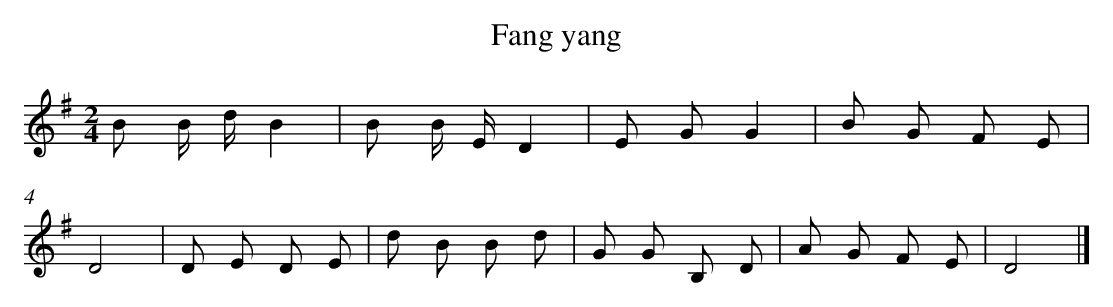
X:1
T: Fang yang
L: 1/8
M: 2/4
K: G
B B/ d/B2 [I:setbarnb 1]|
B B/ E/D2 |
E GG2 |
B G F E |
D4 |
D E D E |
d B B d |
G G B, D |
A G F E |
D4 |]
